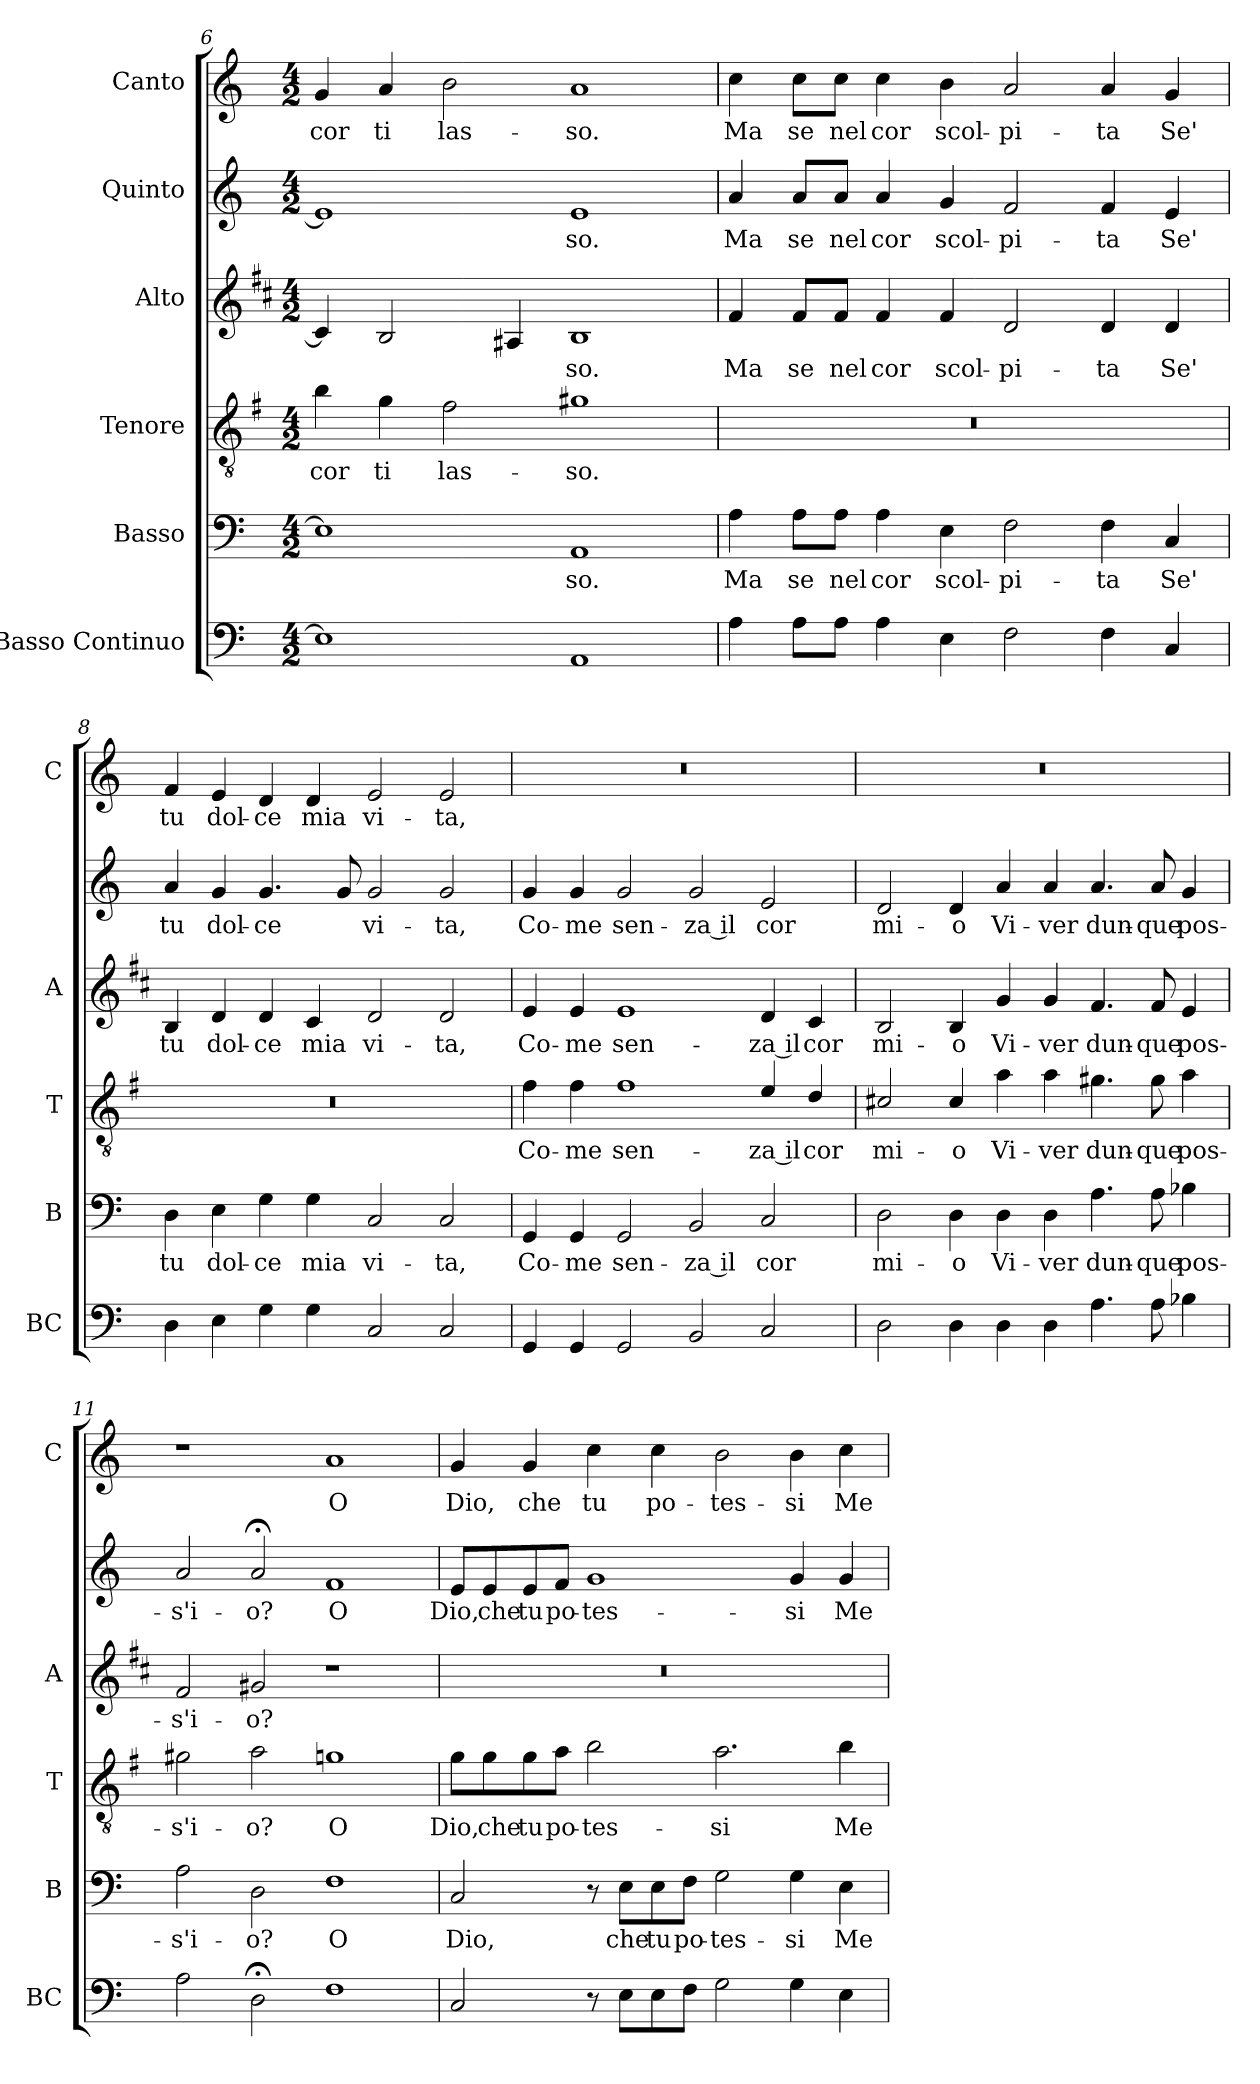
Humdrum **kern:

**kern	**kern	**text	**kern	**text	**kern	**text	**kern	**text	**kern	**text
*part6	*part5	*part5	*part4	*part4	*part3	*part3	*part2	*part2	*part1	*part1
*staff6	*staff5	*staff5	*staff4	*staff4	*staff3	*staff3	*staff2	*staff2	*staff1	*staff1
*I"Basso Continuo	*I"Basso	*	*I"Tenore	*	*I"Alto	*	*I"Quinto	*	*I"Canto	*
*I'BC	*I'B	*	*I'T	*	*I'A	*	*	*	*I'C	*
*clefF4	*clefF4	*	*clefGv2	*	*clefG2	*	*clefG2	*	*clefG2	*
*	*	*	*ITrd4c7	*	*ITrd1c2	*	*	*	*	*
*k[]	*k[]	*	*k[]	*	*k[]	*	*k[]	*	*k[]	*
*C:	*C:	*	*C:	*	*C:	*	*C:	*	*C:	*
*M4/2	*M4/2	*	*M4/2	*	*M4/2	*	*M4/2	*	*M4/2	*
=6	=6	=6	=6	=6	=6	=6	=6	=6	=6	=6
!	!	!	!	!LO:LY:b	!	!	!	!	!	!LO:LY:b
1E]	1E]	.	4e\	cor	4B/]	.	1e]	.	4g/	cor
!	!	!	!	!LO:LY:b	!	!	!	!	!	!LO:LY:b
.	.	.	4c\	ti	2A/	.	.	.	4a/	ti
!	!	!	!	!LO:LY:b	!	!	!	!	!	!LO:LY:b
.	.	.	2B\	las-	.	.	.	.	2b\	las-
.	.	.	.	.	4G#X/	.	.	.	.	.
!	!	!LO:LY:b	!	!LO:LY:b	!	!LO:LY:b	!	!LO:LY:b	!	!LO:LY:b
1AA	1AA	-so.	1c#X	-so.	1A	-so.	1e	-so.	1a	-so.
=7	=7	=7	=7	=7	=7	=7	=7	=7	=7	=7
!	!	!LO:LY:b	!	!	!	!LO:LY:b	!	!LO:LY:b	!	!LO:LY:b
4A\	4A\	Ma	0r	.	4e/	Ma	4a/	Ma	4cc\	Ma
!	!	!LO:LY:b	!	!	!	!LO:LY:b	!	!LO:LY:b	!	!LO:LY:b
8A\L	8A\L	se	.	.	8e/L	se	8a/L	se	8cc\L	se
!	!	!LO:LY:b	!	!	!	!LO:LY:b	!	!LO:LY:b	!	!LO:LY:b
8A\J	8A\J	nel	.	.	8e/J	nel	8a/J	nel	8cc\J	nel
!	!	!LO:LY:b	!	!	!	!LO:LY:b	!	!LO:LY:b	!	!LO:LY:b
4A\	4A\	cor	.	.	4e/	cor	4a/	cor	4cc\	cor
!	!	!LO:LY:b	!	!	!	!LO:LY:b	!	!LO:LY:b	!	!LO:LY:b
4E\	4E\	scol-	.	.	4e/	scol-	4g/	scol-	4b\	scol-
!	!	!LO:LY:b	!	!	!	!LO:LY:b	!	!LO:LY:b	!	!LO:LY:b
2F\	2F\	-pi-	.	.	2c/	-pi-	2f/	-pi-	2a/	-pi-
!	!	!LO:LY:b	!	!	!	!LO:LY:b	!	!LO:LY:b	!	!LO:LY:b
4F\	4F\	-ta	.	.	4c/	-ta	4f/	-ta	4a/	-ta
!	!	!LO:LY:b	!	!	!	!LO:LY:b	!	!LO:LY:b	!	!LO:LY:b
4C/	4C/	Se'	.	.	4c/	Se'	4e/	Se'	4g/	Se'
=8	=8	=8	=8	=8	=8	=8	=8	=8	=8	=8
!	!	!LO:LY:b	!	!	!	!LO:LY:b	!	!LO:LY:b	!	!LO:LY:b
4D\	4D\	tu	0r	.	4A/	tu	4a/	tu	4f/	tu
!	!	!LO:LY:b	!	!	!	!LO:LY:b	!	!LO:LY:b	!	!LO:LY:b
4E\	4E\	dol-	.	.	4c/	dol-	4g/	dol-	4e/	dol-
!	!	!LO:LY:b	!	!	!	!LO:LY:b	!	!LO:LY:b	!	!LO:LY:b
4G\	4G\	-ce	.	.	4c/	-ce	4.g/	-ce	4d/	-ce
!	!	!LO:LY:b	!	!	!	!LO:LY:b	!	!	!	!LO:LY:b
4G\	4G\	mia	.	.	4B/	mia	.	.	4d/	mia
.	.	.	.	.	.	.	8g/	.	.	.
!	!	!LO:LY:b	!	!	!	!LO:LY:b	!	!LO:LY:b	!	!LO:LY:b
2C/	2C/	vi-	.	.	2c/	vi-	2g/	vi-	2e/	vi-
!	!	!LO:LY:b	!	!	!	!LO:LY:b	!	!LO:LY:b	!	!LO:LY:b
2C/	2C/	-ta,	.	.	2c/	-ta,	2g/	-ta,	2e/	-ta,
!!LO:PB:g=z
=9	=9	=9	=9	=9	=9	=9	=9	=9	=9	=9
!	!	!LO:LY:b	!	!LO:LY:b	!	!LO:LY:b	!	!LO:LY:b	!	!
4GG/	4GG/	Co-	4B\	Co-	4d/	Co-	4g/	Co-	0r	.
!	!	!LO:LY:b	!	!LO:LY:b	!	!LO:LY:b	!	!LO:LY:b	!	!
4GG/	4GG/	-me	4B\	-me	4d/	-me	4g/	-me	.	.
!	!	!LO:LY:b	!	!LO:LY:b	!	!LO:LY:b	!	!LO:LY:b	!	!
2GG/	2GG/	sen-	1B	sen-	1d	sen-	2g/	sen-	.	.
!	!	!LO:LY:b	!	!	!	!	!	!LO:LY:b	!	!
2BB/	2BB/	-za il	.	.	.	.	2g/	-za il	.	.
!	!	!LO:LY:b	!	!LO:LY:b	!	!LO:LY:b	!	!LO:LY:b	!	!
2C/	2C/	cor	4A/	-za il	4c/	-za il	2e/	cor	.	.
!	!	!	!	!LO:LY:b	!	!LO:LY:b	!	!	!	!
.	.	.	4G/	cor	4B/	cor	.	.	.	.
=10	=10	=10	=10	=10	=10	=10	=10	=10	=10	=10
!	!	!LO:LY:b	!	!LO:LY:b	!	!LO:LY:b	!	!LO:LY:b	!	!
2D\	2D\	mi-	2F#X/	mi-	2A/	mi-	2d/	mi-	0r	.
!	!	!LO:LY:b	!	!LO:LY:b	!	!LO:LY:b	!	!LO:LY:b	!	!
4D\	4D\	-o	4F#/	-o	4A/	-o	4d/	-o	.	.
!	!	!LO:LY:b	!	!LO:LY:b	!	!LO:LY:b	!	!LO:LY:b	!	!
4D\	4D\	Vi-	4d\	Vi-	4f/	Vi-	4a/	Vi-	.	.
!	!	!LO:LY:b	!	!LO:LY:b	!	!LO:LY:b	!	!LO:LY:b	!	!
4D\	4D\	-ver	4d\	-ver	4f/	-ver	4a/	-ver	.	.
!	!	!LO:LY:b	!	!LO:LY:b	!	!LO:LY:b	!	!LO:LY:b	!	!
4.A\	4.A\	dun-	4.c#X\	dun-	4.e/	dun-	4.a/	dun-	.	.
!	!	!LO:LY:b	!	!LO:LY:b	!	!LO:LY:b	!	!LO:LY:b	!	!
8A\	8A\	-que	8c#\	-que	8e/	-que	8a/	-que	.	.
!	!	!LO:LY:b	!	!LO:LY:b	!	!LO:LY:b	!	!LO:LY:b	!	!
4B-X\	4B-X\	pos-	4d\	pos-	4d/	pos-	4g/	pos-	.	.
=11	=11	=11	=11	=11	=11	=11	=11	=11	=11	=11
!	!	!LO:LY:b	!	!LO:LY:b	!	!LO:LY:b	!	!LO:LY:b	!	!
2A\	2A\	-s'i-	2c#X\	-s'i-	2e/	-s'i-	2a/	-s'i-	1r	.
!	!	!LO:LY:b	!	!LO:LY:b	!	!LO:LY:b	!	!LO:LY:b	!	!
2D;<\	2D\	-o?	2d\	-o?	2f#X/	-o?	2a;</	-o?	.	.
!	!	!LO:LY:b	!	!LO:LY:b	!	!	!	!LO:LY:b	!	!LO:LY:b
1F	1F	O	1cn	O	1r	.	1f	O	1a	O
=12	=12	=12	=12	=12	=12	=12	=12	=12	=12	=12
!	!	!LO:LY:b	!	!LO:LY:b	!	!	!	!LO:LY:b	!	!LO:LY:b
2C/	2C/	Dio,	8c\L	Dio,	0r	.	8e/L	Dio,	4g/	Dio,
!	!	!	!	!LO:LY:b	!	!	!	!LO:LY:b	!	!
.	.	.	8c\	che	.	.	8e/	che	.	.
!	!	!	!	!LO:LY:b	!	!	!	!LO:LY:b	!	!LO:LY:b
.	.	.	8c\	tu	.	.	8e/	tu	4g/	che
!	!	!	!	!LO:LY:b	!	!	!	!LO:LY:b	!	!
.	.	.	8d\J	po-	.	.	8f/J	po-	.	.
!	!	!	!	!LO:LY:b	!	!	!	!LO:LY:b	!	!LO:LY:b
8r	8r	.	2e\	-tes-	.	.	1g	-tes-	4cc\	tu
!	!	!LO:LY:b	!	!	!	!	!	!	!	!
8E\L	8E\L	che	.	.	.	.	.	.	.	.
!	!	!LO:LY:b	!	!	!	!	!	!	!	!LO:LY:b
8E\	8E\	tu	.	.	.	.	.	.	4cc\	po-
!	!	!LO:LY:b	!	!	!	!	!	!	!	!
8F\J	8F\J	po-	.	.	.	.	.	.	.	.
!	!	!LO:LY:b	!	!LO:LY:b	!	!	!	!	!	!LO:LY:b
2G\	2G\	-tes-	2.d\	-si	.	.	.	.	2b\	-tes-
!	!	!LO:LY:b	!	!	!	!	!	!LO:LY:b	!	!LO:LY:b
4G\	4G\	-si	.	.	.	.	4g/	-si	4b\	-si
!	!	!LO:LY:b	!	!LO:LY:b	!	!	!	!LO:LY:b	!	!LO:LY:b
4E\	4E\	Me-	4e\	Me-	.	.	4g/	Me-	4cc\	Me-
=	=	=	=	=	=	=	=	=	=	=
*-	*-	*-	*-	*-	*-	*-	*-	*-	*-	*-
